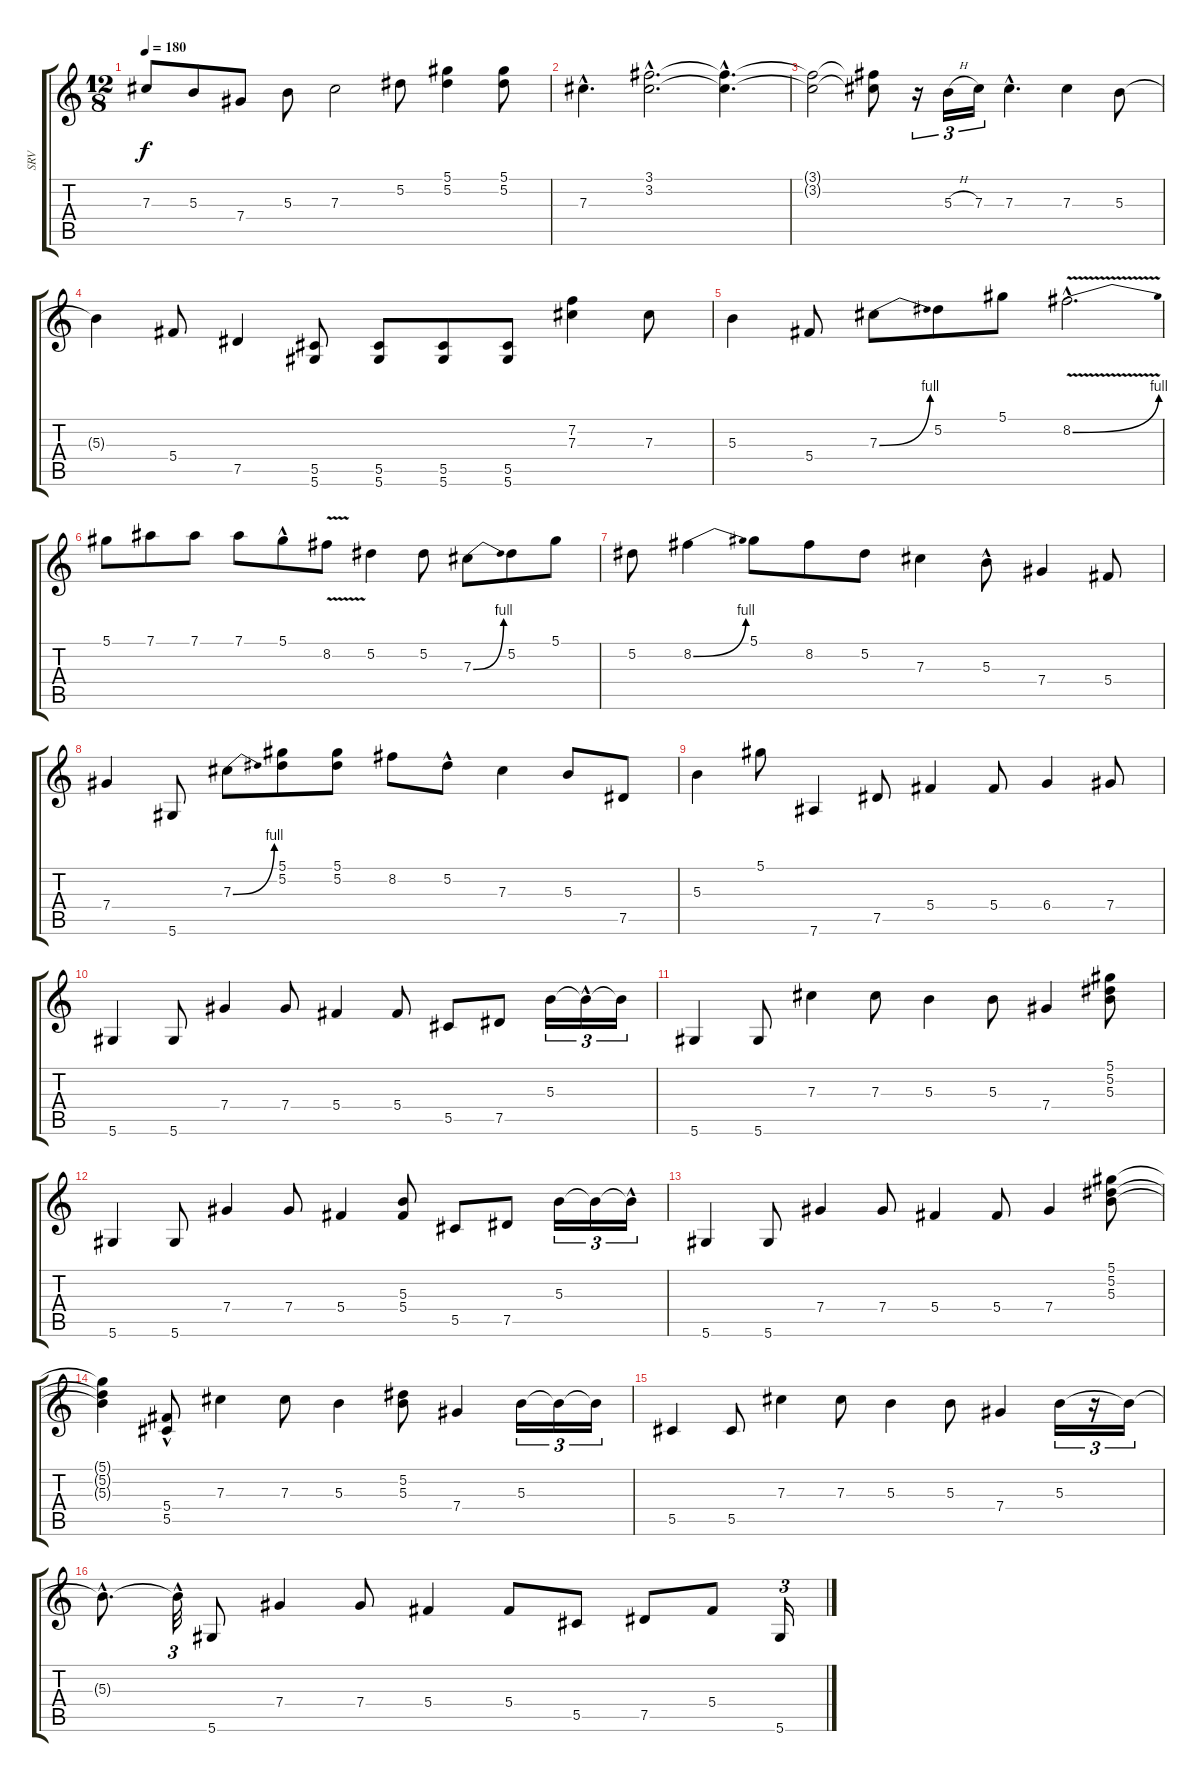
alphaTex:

\track ("SRV" "SRV") {instrument overdrivenguitar}
\staff {score tabs}
\tuning (Eb4 Bb3 Gb3 Db3 Ab2 Eb2) {hide}
\ts (12 8)
\tempo 180
\clef g2
\ks c
7.3.8{dy f} 5.3.8 7.4.8 5.3.8 7.3.2 5.2{t}.8 (5.1 5.2).4 (5.1 5.2).8 |
7.3{hac}.4{d} (3.1{hac} 3.2{hac}).2{d} (3.1{hac t} 3.2{hac t}).4{d} |
(3.1{t} 3.2{t}).2 (3.1{t} 3.2{t}).8 r.16{tu (3 2)} 5.3{h}.16{tu (3 2)} 7.3.16{tu (3 2)} 7.3{hac}.4{d} 7.3.4 5.3.8 |
5.3{t}.4 5.4.8 7.5.4 (5.5 5.6).8 (5.5 5.6).8 (5.5 5.6).8 (5.5 5.6).8 (7.2 7.3).4 7.3.8 |
5.3.4 5.4.8 7.3{be (bend 0 0 60 4)}.8 5.2.8 5.1.8 8.2{be (bend 0 0 60 4) v hac}.2{d} |
5.1.8 7.1.8 7.1.8 7.1.8 5.1{hac}.8 8.2{v}.8 5.2.4 5.2.8 7.3{be (bend 0 0 60 4)}.8 5.2.8 5.1.8 |
5.2.8 8.2{be (bend 0 0 60 4)}.4 5.1.8 8.2.8 5.2.8 7.3.4 5.3{hac}.8 7.4.4 5.4.8 |
7.4.4 5.6.8 7.3{be (bend 0 0 60 4)}.8 (5.1 5.2).8 (5.1 5.2).8 8.2.8 5.2{hac}.8 7.3.4 5.3.8 7.5.8 |
5.3.4 5.1.8 7.6.4 7.5.8 5.4.4 5.4.8 6.4.4 7.4.8 |
5.6.4 5.6.8 7.4.4 7.4.8 5.4.4 5.4.8 5.5.8 7.5.8 5.3.16{tu (3 2)} 5.3{hac t}.16{tu (3 2)} 5.3{t}.16{tu (3 2)} |
5.6.4 5.6.8 7.3.4 7.3.8 5.3.4 5.3.8 7.4.4 (5.1 5.2 5.3).8 |
5.6.4 5.6.8 7.4.4 7.4.8 5.4.4 (5.3 5.4).8 5.5.8 7.5.8 5.3.16{tu (3 2)} 5.3{t}.16{tu (3 2)} 5.3{hac t}.16{tu (3 2)} |
5.6.4 5.6.8 7.4.4 7.4.8 5.4.4 5.4.8 7.4.4 (5.1 5.2 5.3).8 |
(5.1{t} 5.2{t} 5.3{t}).4 (5.4{hac} 5.5).8 7.3.4 7.3.8 5.3.4 (5.2 5.3).8 7.4.4 5.3.16{tu (3 2)} 5.3{t}.16{tu (3 2)} 5.3{t}.16{tu (3 2)} |
5.5.4 5.5.8 7.3.4 7.3.8 5.3.4 5.3.8 7.4.4 5.3.16{tu (3 2)} r.16{tu (3 2)} 5.3{t}.16{tu (3 2)} |
5.3{hac t}.8{d} 5.3{hac t}.32{tu (3 2)} 5.6.8 7.4.4 7.4.8 5.4.4 5.4.8 5.5.8 7.5.8 5.4.8 5.6.16{tu (3 2)}
